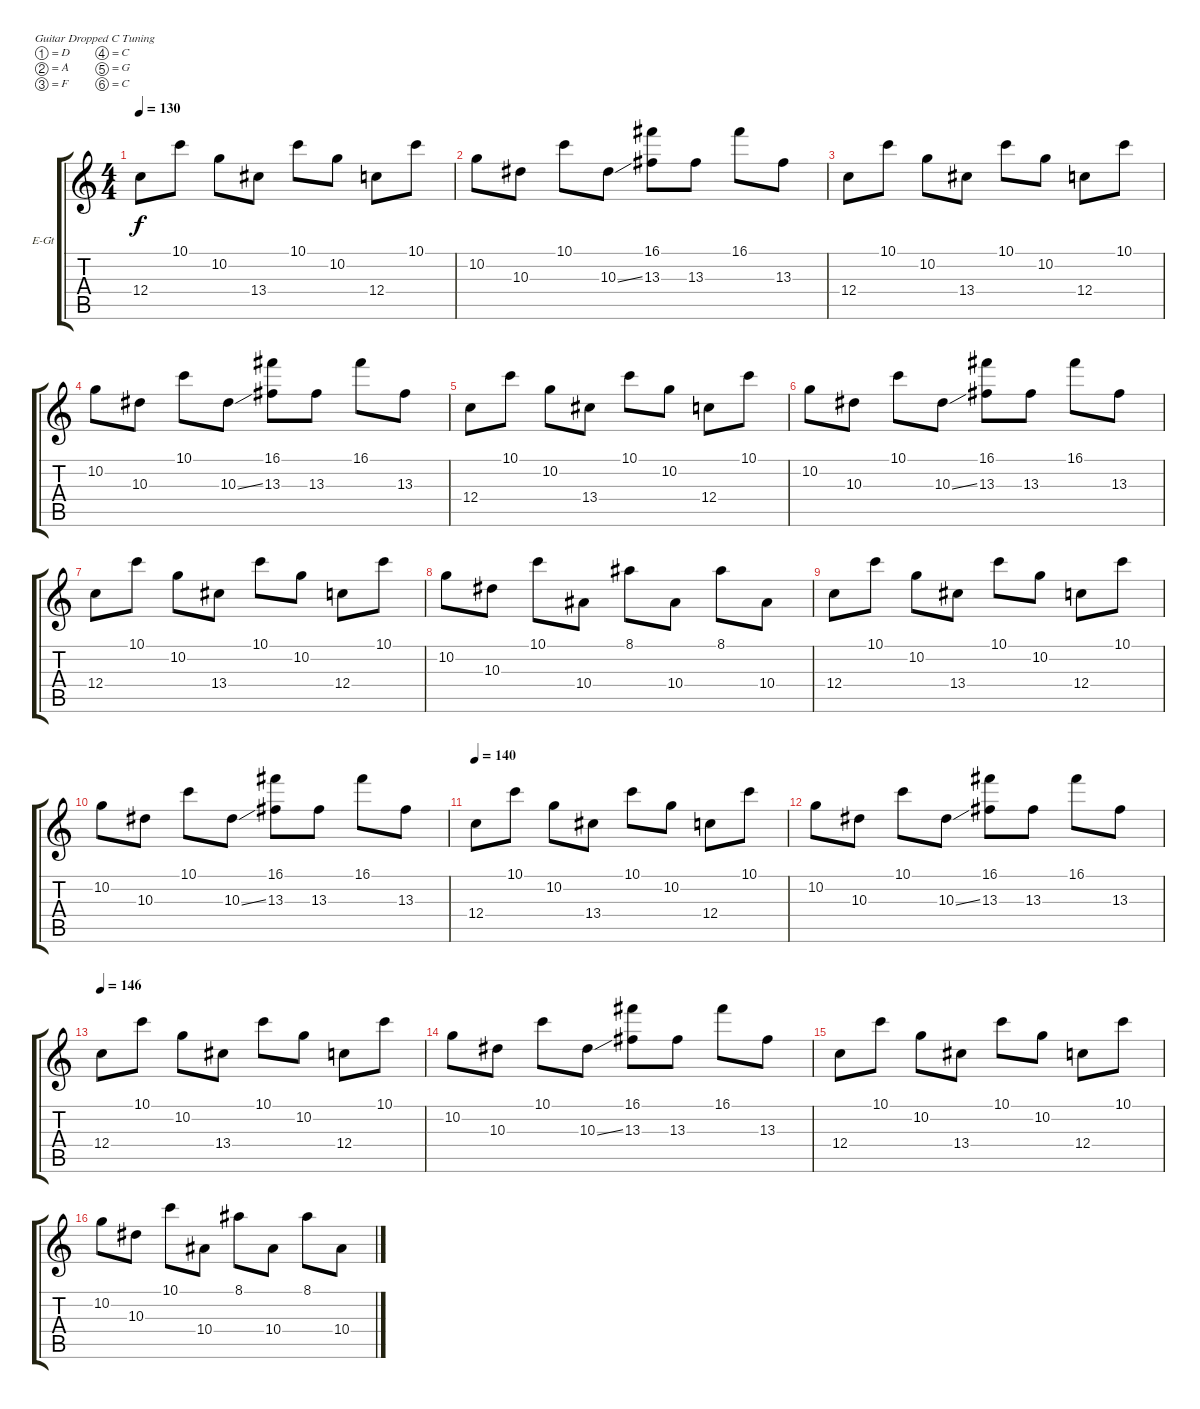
\bracketExtendMode groupsimilarinstruments
\firstSystemTrackNameOrientation horizontal
\otherSystemsTrackNameOrientation horizontal
\track ("Guitar 1 Clean" "E-Gt") {instrument electricguitarclean}
\staff {score tabs}
\tuning (D4 A3 F3 C3 G2 C2)
\ts (4 4)
\tempo 130
\clef g2
\ks c
12.4.8{dy f} 10.1.8 10.2.8 13.4.8 10.1.8 10.2.8 12.4.8 10.1.8 |
10.2.8 10.3.8 10.1.8 10.3{ss}.8 (16.1 13.3).8 13.3.8 16.1.8 13.3.8 |
12.4.8 10.1.8 10.2.8 13.4.8 10.1.8 10.2.8 12.4.8 10.1.8 |
10.2.8 10.3.8 10.1.8 10.3{ss}.8 (16.1 13.3).8 13.3.8 16.1.8 13.3.8 |
12.4.8 10.1.8 10.2.8 13.4.8 10.1.8 10.2.8 12.4.8 10.1.8 |
10.2.8 10.3.8 10.1.8 10.3{ss}.8 (16.1 13.3).8 13.3.8 16.1.8 13.3.8 |
12.4.8 10.1.8 10.2.8 13.4.8 10.1.8 10.2.8 12.4.8 10.1.8 |
10.2.8 10.3.8 10.1.8 10.4.8 8.1.8 10.4.8 8.1.8 10.4.8 |
12.4.8 10.1.8 10.2.8 13.4.8 10.1.8 10.2.8 12.4.8 10.1.8 |
10.2.8 10.3.8 10.1.8 10.3{ss}.8 (16.1 13.3).8 13.3.8 16.1.8 13.3.8 |
\tempo 140
12.4.8 10.1.8 10.2.8 13.4.8 10.1.8 10.2.8 12.4.8 10.1.8 |
10.2.8 10.3.8 10.1.8 10.3{ss}.8 (16.1 13.3).8 13.3.8 16.1.8 13.3.8 |
\tempo 146
12.4.8 10.1.8 10.2.8 13.4.8 10.1.8 10.2.8 12.4.8 10.1.8 |
10.2.8 10.3.8 10.1.8 10.3{ss}.8 (16.1 13.3).8 13.3.8 16.1.8 13.3.8 |
12.4.8 10.1.8 10.2.8 13.4.8 10.1.8 10.2.8 12.4.8 10.1.8 |
10.2.8 10.3.8 10.1.8 10.4.8 8.1.8 10.4.8 8.1.8 10.4.8
